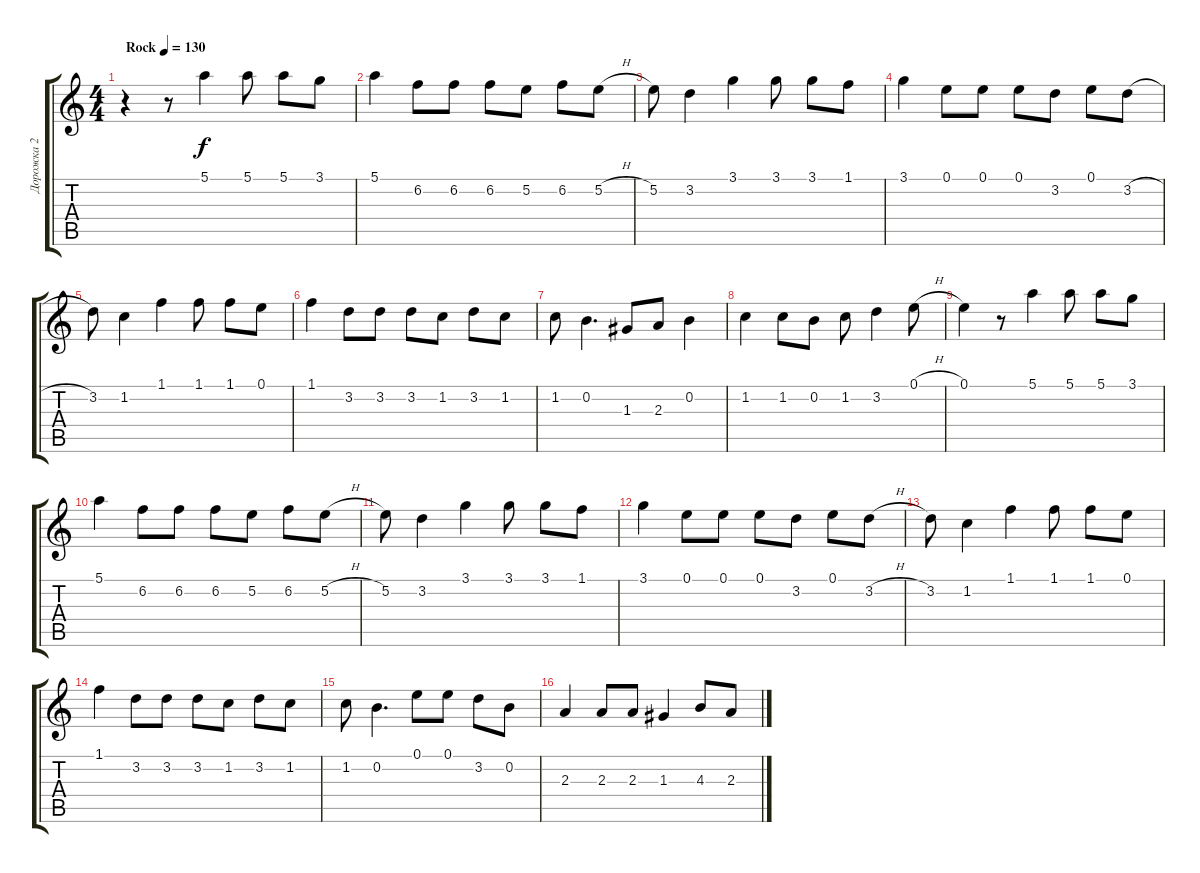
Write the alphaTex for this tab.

\track ("Дорожка 2" "Дорожка 2") {instrument acousticguitarnylon}
\staff {score tabs}
\tuning (E4 B3 G3 D3 A2 E2) {hide}
\ts (4 4)
\tempo (130 "Rock")
\clef g2
\ks c
r.4{dy f instrument acousticguitarnylon} r.8 5.1.4 5.1.8 5.1.8 3.1.8 |
5.1.4 6.2.8 6.2.8 6.2.8 5.2.8 6.2.8 5.2{h}.8 |
5.2.8 3.2.4 3.1.4 3.1.8 3.1.8 1.1.8 |
3.1.4 0.1.8 0.1.8 0.1.8 3.2.8 0.1.8 3.2{h}.8 |
3.2.8 1.2.4 1.1.4 1.1.8 1.1.8 0.1.8 |
1.1.4 3.2.8 3.2.8 3.2.8 1.2.8 3.2.8 1.2.8 |
1.2.8 0.2.4{d} 1.3.8 2.3.8 0.2.4 |
1.2.4 1.2.8 0.2.8 1.2.8 3.2.4 0.1{h}.8 |
0.1.4 r.8 5.1.4 5.1.8 5.1.8 3.1.8 |
5.1.4 6.2.8 6.2.8 6.2.8 5.2.8 6.2.8 5.2{h}.8 |
5.2.8 3.2.4 3.1.4 3.1.8 3.1.8 1.1.8 |
3.1.4 0.1.8 0.1.8 0.1.8 3.2.8 0.1.8 3.2{h}.8 |
3.2.8 1.2.4 1.1.4 1.1.8 1.1.8 0.1.8 |
1.1.4 3.2.8 3.2.8 3.2.8 1.2.8 3.2.8 1.2.8 |
1.2.8 0.2.4{d} 0.1.8 0.1.8 3.2.8 0.2.8 |
2.3.4 2.3.8 2.3.8 1.3.4 4.3.8 2.3{h}.8
